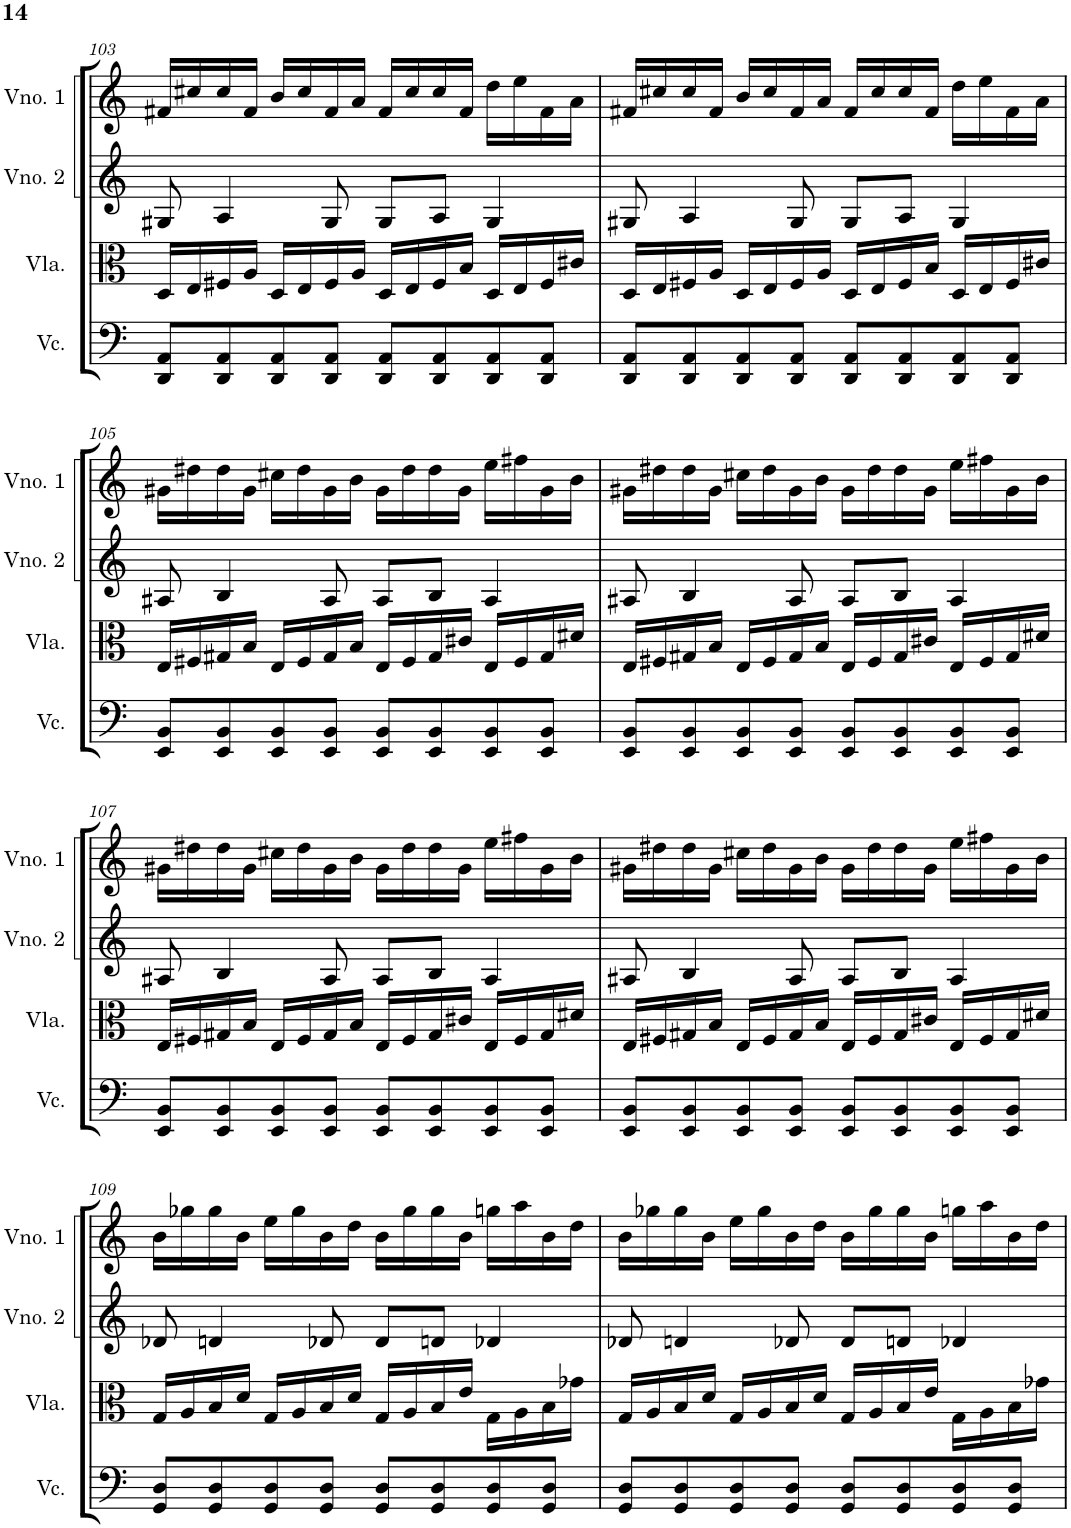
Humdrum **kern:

**kern	**kern	**kern	**kern
*part4	*part3	*part2	*part1
*staff4	*staff3	*staff2	*staff1
*I"Violoncelo	*I"Viola	*I"Violino 2	*I"Violino 1
*I'Vc.	*I'Vla.	*I'Vno. 2	*I'Vno. 1
!!LO:PB:g=z
*clefF4	*clefC3	*clefG2	*clefG2
*k[]	*k[]	*k[]	*k[]
*M4/4	*M4/4	*M4/4	*M4/4
=103	=103	=103	=103
8DD/ 8AA/L	16D/LL	8G#X/	16f#X/LL
.	16E/	.	16cc#X/
8DD/ 8AA/	16F#X/	4A/	16cc#/
.	16A/JJ	.	16f#/JJ
8DD/ 8AA/	16D/LL	.	16b/LL
.	16E/	.	16cc#/
8DD/ 8AA/J	16F#/	8G#/	16f#/
.	16A/JJ	.	16a/JJ
8DD/ 8AA/L	16D/LL	8G#/L	16f#/LL
.	16E/	.	16cc#/
8DD/ 8AA/	16F#/	8A/J	16cc#/
.	16B/JJ	.	16f#/JJ
8DD/ 8AA/	16D/LL	4G#/	16dd\LL
.	16E/	.	16ee\
8DD/ 8AA/J	16F#/	.	16f#\
.	16c#X/JJ	.	16a\JJ
=104	=104	=104	=104
8DD/ 8AA/L	16D/LL	8G#X/	16f#X/LL
.	16E/	.	16cc#X/
8DD/ 8AA/	16F#X/	4A/	16cc#/
.	16A/JJ	.	16f#/JJ
8DD/ 8AA/	16D/LL	.	16b/LL
.	16E/	.	16cc#/
8DD/ 8AA/J	16F#/	8G#/	16f#/
.	16A/JJ	.	16a/JJ
8DD/ 8AA/L	16D/LL	8G#/L	16f#/LL
.	16E/	.	16cc#/
8DD/ 8AA/	16F#/	8A/J	16cc#/
.	16B/JJ	.	16f#/JJ
8DD/ 8AA/	16D/LL	4G#/	16dd\LL
.	16E/	.	16ee\
8DD/ 8AA/J	16F#/	.	16f#\
.	16c#X/JJ	.	16a\JJ
!!LO:LB:g=z
=105	=105	=105	=105
8EE/ 8BB/L	16E/LL	8A#X/	16g#X\LL
.	16F#X/	.	16dd#X\
8EE/ 8BB/	16G#X/	4B/	16dd#\
.	16B/JJ	.	16g#\JJ
8EE/ 8BB/	16E/LL	.	16cc#X\LL
.	16F#/	.	16dd#\
8EE/ 8BB/J	16G#/	8A#/	16g#\
.	16B/JJ	.	16b\JJ
8EE/ 8BB/L	16E/LL	8A#/L	16g#\LL
.	16F#/	.	16dd#\
8EE/ 8BB/	16G#/	8B/J	16dd#\
.	16c#X/JJ	.	16g#\JJ
8EE/ 8BB/	16E/LL	4A#/	16ee\LL
.	16F#/	.	16ff#X\
8EE/ 8BB/J	16G#/	.	16g#\
.	16d#X/JJ	.	16b\JJ
=106	=106	=106	=106
8EE/ 8BB/L	16E/LL	8A#X/	16g#X\LL
.	16F#X/	.	16dd#X\
8EE/ 8BB/	16G#X/	4B/	16dd#\
.	16B/JJ	.	16g#\JJ
8EE/ 8BB/	16E/LL	.	16cc#X\LL
.	16F#/	.	16dd#\
8EE/ 8BB/J	16G#/	8A#/	16g#\
.	16B/JJ	.	16b\JJ
8EE/ 8BB/L	16E/LL	8A#/L	16g#\LL
.	16F#/	.	16dd#\
8EE/ 8BB/	16G#/	8B/J	16dd#\
.	16c#X/JJ	.	16g#\JJ
8EE/ 8BB/	16E/LL	4A#/	16ee\LL
.	16F#/	.	16ff#X\
8EE/ 8BB/J	16G#/	.	16g#\
.	16d#X/JJ	.	16b\JJ
!!LO:LB:g=z
=107	=107	=107	=107
8EE/ 8BB/L	16E/LL	8A#X/	16g#X\LL
.	16F#X/	.	16dd#X\
8EE/ 8BB/	16G#X/	4B/	16dd#\
.	16B/JJ	.	16g#\JJ
8EE/ 8BB/	16E/LL	.	16cc#X\LL
.	16F#/	.	16dd#\
8EE/ 8BB/J	16G#/	8A#/	16g#\
.	16B/JJ	.	16b\JJ
8EE/ 8BB/L	16E/LL	8A#/L	16g#\LL
.	16F#/	.	16dd#\
8EE/ 8BB/	16G#/	8B/J	16dd#\
.	16c#X/JJ	.	16g#\JJ
8EE/ 8BB/	16E/LL	4A#/	16ee\LL
.	16F#/	.	16ff#X\
8EE/ 8BB/J	16G#/	.	16g#\
.	16d#X/JJ	.	16b\JJ
=108	=108	=108	=108
8EE/ 8BB/L	16E/LL	8A#X/	16g#X\LL
.	16F#X/	.	16dd#X\
8EE/ 8BB/	16G#X/	4B/	16dd#\
.	16B/JJ	.	16g#\JJ
8EE/ 8BB/	16E/LL	.	16cc#X\LL
.	16F#/	.	16dd#\
8EE/ 8BB/J	16G#/	8A#/	16g#\
.	16B/JJ	.	16b\JJ
8EE/ 8BB/L	16E/LL	8A#/L	16g#\LL
.	16F#/	.	16dd#\
8EE/ 8BB/	16G#/	8B/J	16dd#\
.	16c#X/JJ	.	16g#\JJ
8EE/ 8BB/	16E/LL	4A#/	16ee\LL
.	16F#/	.	16ff#X\
8EE/ 8BB/J	16G#/	.	16g#\
.	16d#X/JJ	.	16b\JJ
!!LO:LB:g=z
=109	=109	=109	=109
8GG/ 8D/L	16G/LL	8d-X/	16b\LL
.	16A/	.	16gg-X\
8GG/ 8D/	16B/	4dn/	16gg-\
.	16d/JJ	.	16b\JJ
8GG/ 8D/	16G/LL	.	16ee\LL
.	16A/	.	16gg-\
8GG/ 8D/J	16B/	8d-X/	16b\
.	16d/JJ	.	16dd\JJ
8GG/ 8D/L	16G/LL	8d-/L	16b\LL
.	16A/	.	16gg-\
8GG/ 8D/	16B/	8dn/J	16gg-\
.	16e/JJ	.	16b\JJ
8GG/ 8D/	16G\LL	4d-X/	16ggn\LL
.	16A\	.	16aa\
8GG/ 8D/J	16B\	.	16b\
.	16g-X\JJ	.	16dd\JJ
=110	=110	=110	=110
8GG/ 8D/L	16G/LL	8d-X/	16b\LL
.	16A/	.	16gg-X\
8GG/ 8D/	16B/	4dn/	16gg-\
.	16d/JJ	.	16b\JJ
8GG/ 8D/	16G/LL	.	16ee\LL
.	16A/	.	16gg-\
8GG/ 8D/J	16B/	8d-X/	16b\
.	16d/JJ	.	16dd\JJ
8GG/ 8D/L	16G/LL	8d-/L	16b\LL
.	16A/	.	16gg-\
8GG/ 8D/	16B/	8dn/J	16gg-\
.	16e/JJ	.	16b\JJ
8GG/ 8D/	16G\LL	4d-X/	16ggn\LL
.	16A\	.	16aa\
8GG/ 8D/J	16B\	.	16b\
.	16g-X\JJ	.	16dd\JJ
=	=	=	=
*-	*-	*-	*-
